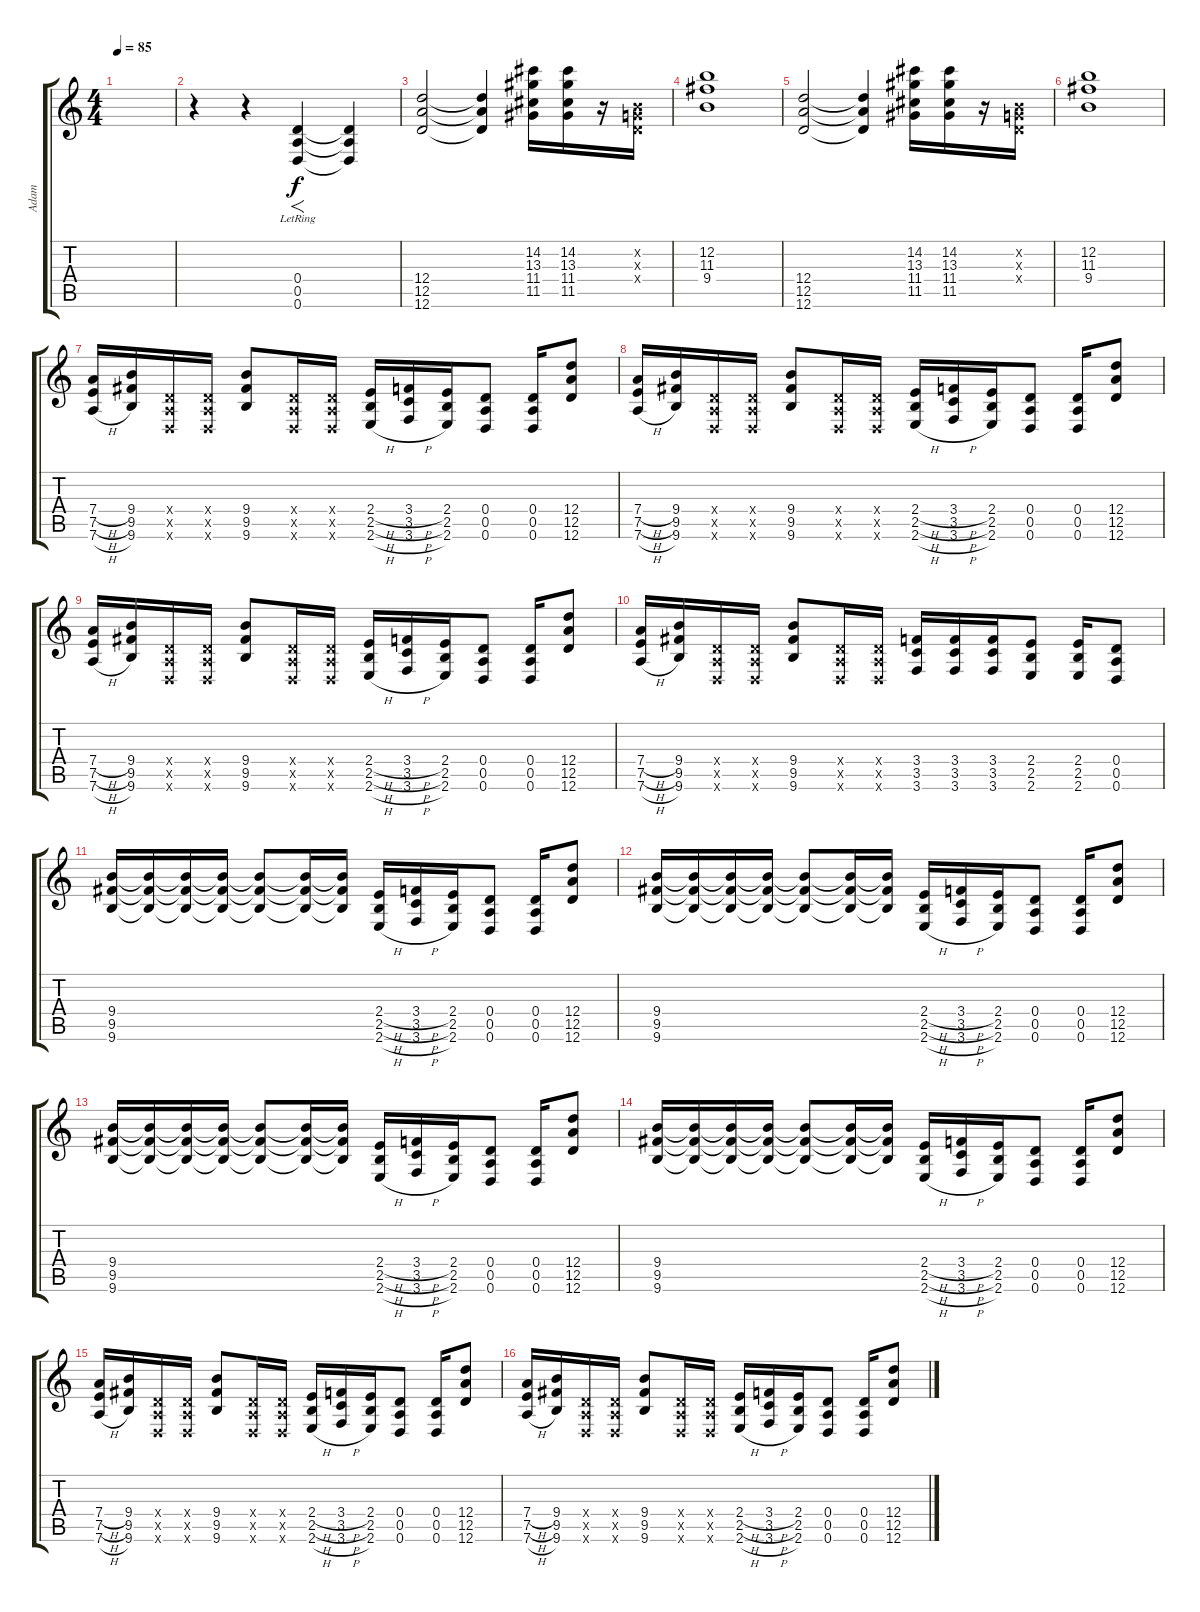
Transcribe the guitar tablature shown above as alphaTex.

\track ("Adam" "Adam") {instrument overdrivenguitar}
\staff {score tabs}
\tuning (E4 B3 G3 D3 A2 D2) {hide}
\ts (4 4)
\tempo 85
\clef g2
\ks c
|
r.4 r.4 (0.4{lr} 0.5{lr} 0.6).4{f volume 8} (0.4{t} 0.5{t} 0.6{t}).4 |
(12.4 12.5 12.6).2{volume 13} (12.4{t} 12.5{t} 12.6{t}).4 (14.2 13.3 11.4 11.5).16 (14.2 13.3 11.4 11.5).16 r.16 (0.2{x} 0.3{x} 0.4{x}).16 |
(12.2 11.3 9.4).1 |
(12.4 12.5 12.6).2{volume 13} (12.4{t} 12.5{t} 12.6{t}).4 (14.2 13.3 11.4 11.5).16 (14.2 13.3 11.4 11.5).16 r.16 (0.2{x} 0.3{x} 0.4{x}).16 |
(12.2 11.3 9.4).1 |
(7.4{h} 7.5{h} 7.6{h}).16 (9.4 9.5 9.6).16 (0.4{x} 0.5{x} 0.6{x}).16 (0.4{x} 0.5{x} 0.6{x}).16 (9.4 9.5 9.6).8 (0.4{x} 0.5{x} 0.6{x}).16 (0.4{x} 0.5{x} 0.6{x}).16 (2.4{h} 2.5{h} 2.6{h}).16 (3.4{h} 3.5{h} 3.6{h}).16 (2.4 2.5 2.6).16 (0.4 0.5 0.6).8 (0.4 0.5 0.6).16 (12.4 12.5 12.6).8 |
(7.4{h} 7.5{h} 7.6{h}).16 (9.4 9.5 9.6).16 (0.4{x} 0.5{x} 0.6{x}).16 (0.4{x} 0.5{x} 0.6{x}).16 (9.4 9.5 9.6).8 (0.4{x} 0.5{x} 0.6{x}).16 (0.4{x} 0.5{x} 0.6{x}).16 (2.4{h} 2.5{h} 2.6{h}).16 (3.4{h} 3.5{h} 3.6{h}).16 (2.4 2.5 2.6).16 (0.4 0.5 0.6).8 (0.4 0.5 0.6).16 (12.4 12.5 12.6).8 |
(7.4{h} 7.5{h} 7.6{h}).16 (9.4 9.5 9.6).16 (0.4{x} 0.5{x} 0.6{x}).16 (0.4{x} 0.5{x} 0.6{x}).16 (9.4 9.5 9.6).8 (0.4{x} 0.5{x} 0.6{x}).16 (0.4{x} 0.5{x} 0.6{x}).16 (2.4{h} 2.5{h} 2.6{h}).16 (3.4{h} 3.5{h} 3.6{h}).16 (2.4 2.5 2.6).16 (0.4 0.5 0.6).8 (0.4 0.5 0.6).16 (12.4 12.5 12.6).8 |
(7.4{h} 7.5{h} 7.6{h}).16 (9.4 9.5 9.6).16 (0.4{x} 0.5{x} 0.6{x}).16 (0.4{x} 0.5{x} 0.6{x}).16 (9.4 9.5 9.6).8 (0.4{x} 0.5{x} 0.6{x}).16 (0.4{x} 0.5{x} 0.6{x}).16 (3.4 3.5 3.6).16 (3.4 3.5 3.6).16 (3.4 3.5 3.6).16 (2.4 2.5 2.6).8 (2.4 2.5 2.6).16 (0.4 0.5 0.6).8 |
(9.4 9.5 9.6).16{volume 10 instrument overdrivenguitar} (9.4{t} 9.5{t} 9.6{t}).16 (9.4{t} 9.5{t} 9.6{t}).16 (9.4{t} 9.5{t} 9.6{t}).16 (9.4{t} 9.5{t} 9.6{t}).8 (9.4{t} 9.5{t} 9.6{t}).16 (9.4{t} 9.5{t} 9.6{t}).16 (2.4{h} 2.5{h} 2.6{h}).16 (3.4{h} 3.5{h} 3.6{h}).16 (2.4 2.5 2.6).16 (0.4 0.5 0.6).8 (0.4 0.5 0.6).16 (12.4 12.5 12.6).8 |
(9.4 9.5 9.6).16{volume 10 instrument overdrivenguitar} (9.4{t} 9.5{t} 9.6{t}).16 (9.4{t} 9.5{t} 9.6{t}).16 (9.4{t} 9.5{t} 9.6{t}).16 (9.4{t} 9.5{t} 9.6{t}).8 (9.4{t} 9.5{t} 9.6{t}).16 (9.4{t} 9.5{t} 9.6{t}).16 (2.4{h} 2.5{h} 2.6{h}).16 (3.4{h} 3.5{h} 3.6{h}).16 (2.4 2.5 2.6).16 (0.4 0.5 0.6).8 (0.4 0.5 0.6).16 (12.4 12.5 12.6).8 |
(9.4 9.5 9.6).16{volume 10 instrument overdrivenguitar} (9.4{t} 9.5{t} 9.6{t}).16 (9.4{t} 9.5{t} 9.6{t}).16 (9.4{t} 9.5{t} 9.6{t}).16 (9.4{t} 9.5{t} 9.6{t}).8 (9.4{t} 9.5{t} 9.6{t}).16 (9.4{t} 9.5{t} 9.6{t}).16 (2.4{h} 2.5{h} 2.6{h}).16 (3.4{h} 3.5{h} 3.6{h}).16 (2.4 2.5 2.6).16 (0.4 0.5 0.6).8 (0.4 0.5 0.6).16 (12.4 12.5 12.6).8 |
(9.4 9.5 9.6).16{volume 10 instrument overdrivenguitar} (9.4{t} 9.5{t} 9.6{t}).16 (9.4{t} 9.5{t} 9.6{t}).16 (9.4{t} 9.5{t} 9.6{t}).16 (9.4{t} 9.5{t} 9.6{t}).8 (9.4{t} 9.5{t} 9.6{t}).16 (9.4{t} 9.5{t} 9.6{t}).16 (2.4{h} 2.5{h} 2.6{h}).16 (3.4{h} 3.5{h} 3.6{h}).16 (2.4 2.5 2.6).16 (0.4 0.5 0.6).8 (0.4 0.5 0.6).16 (12.4 12.5 12.6).8 |
(7.4{h} 7.5{h} 7.6{h}).16{volume 10 instrument overdrivenguitar} (9.4 9.5 9.6).16 (0.4{x} 0.5{x} 0.6{x}).16 (0.4{x} 0.5{x} 0.6{x}).16 (9.4 9.5 9.6).8 (0.4{x} 0.5{x} 0.6{x}).16 (0.4{x} 0.5{x} 0.6{x}).16 (2.4{h} 2.5{h} 2.6{h}).16 (3.4{h} 3.5{h} 3.6{h}).16 (2.4 2.5 2.6).16 (0.4 0.5 0.6).8 (0.4 0.5 0.6).16 (12.4 12.5 12.6).8 |
(7.4{h} 7.5{h} 7.6{h}).16{volume 10 instrument overdrivenguitar} (9.4 9.5 9.6).16 (0.4{x} 0.5{x} 0.6{x}).16 (0.4{x} 0.5{x} 0.6{x}).16 (9.4 9.5 9.6).8 (0.4{x} 0.5{x} 0.6{x}).16 (0.4{x} 0.5{x} 0.6{x}).16 (2.4{h} 2.5{h} 2.6{h}).16 (3.4{h} 3.5{h} 3.6{h}).16 (2.4 2.5 2.6).16 (0.4 0.5 0.6).8 (0.4 0.5 0.6).16 (12.4 12.5 12.6).8
